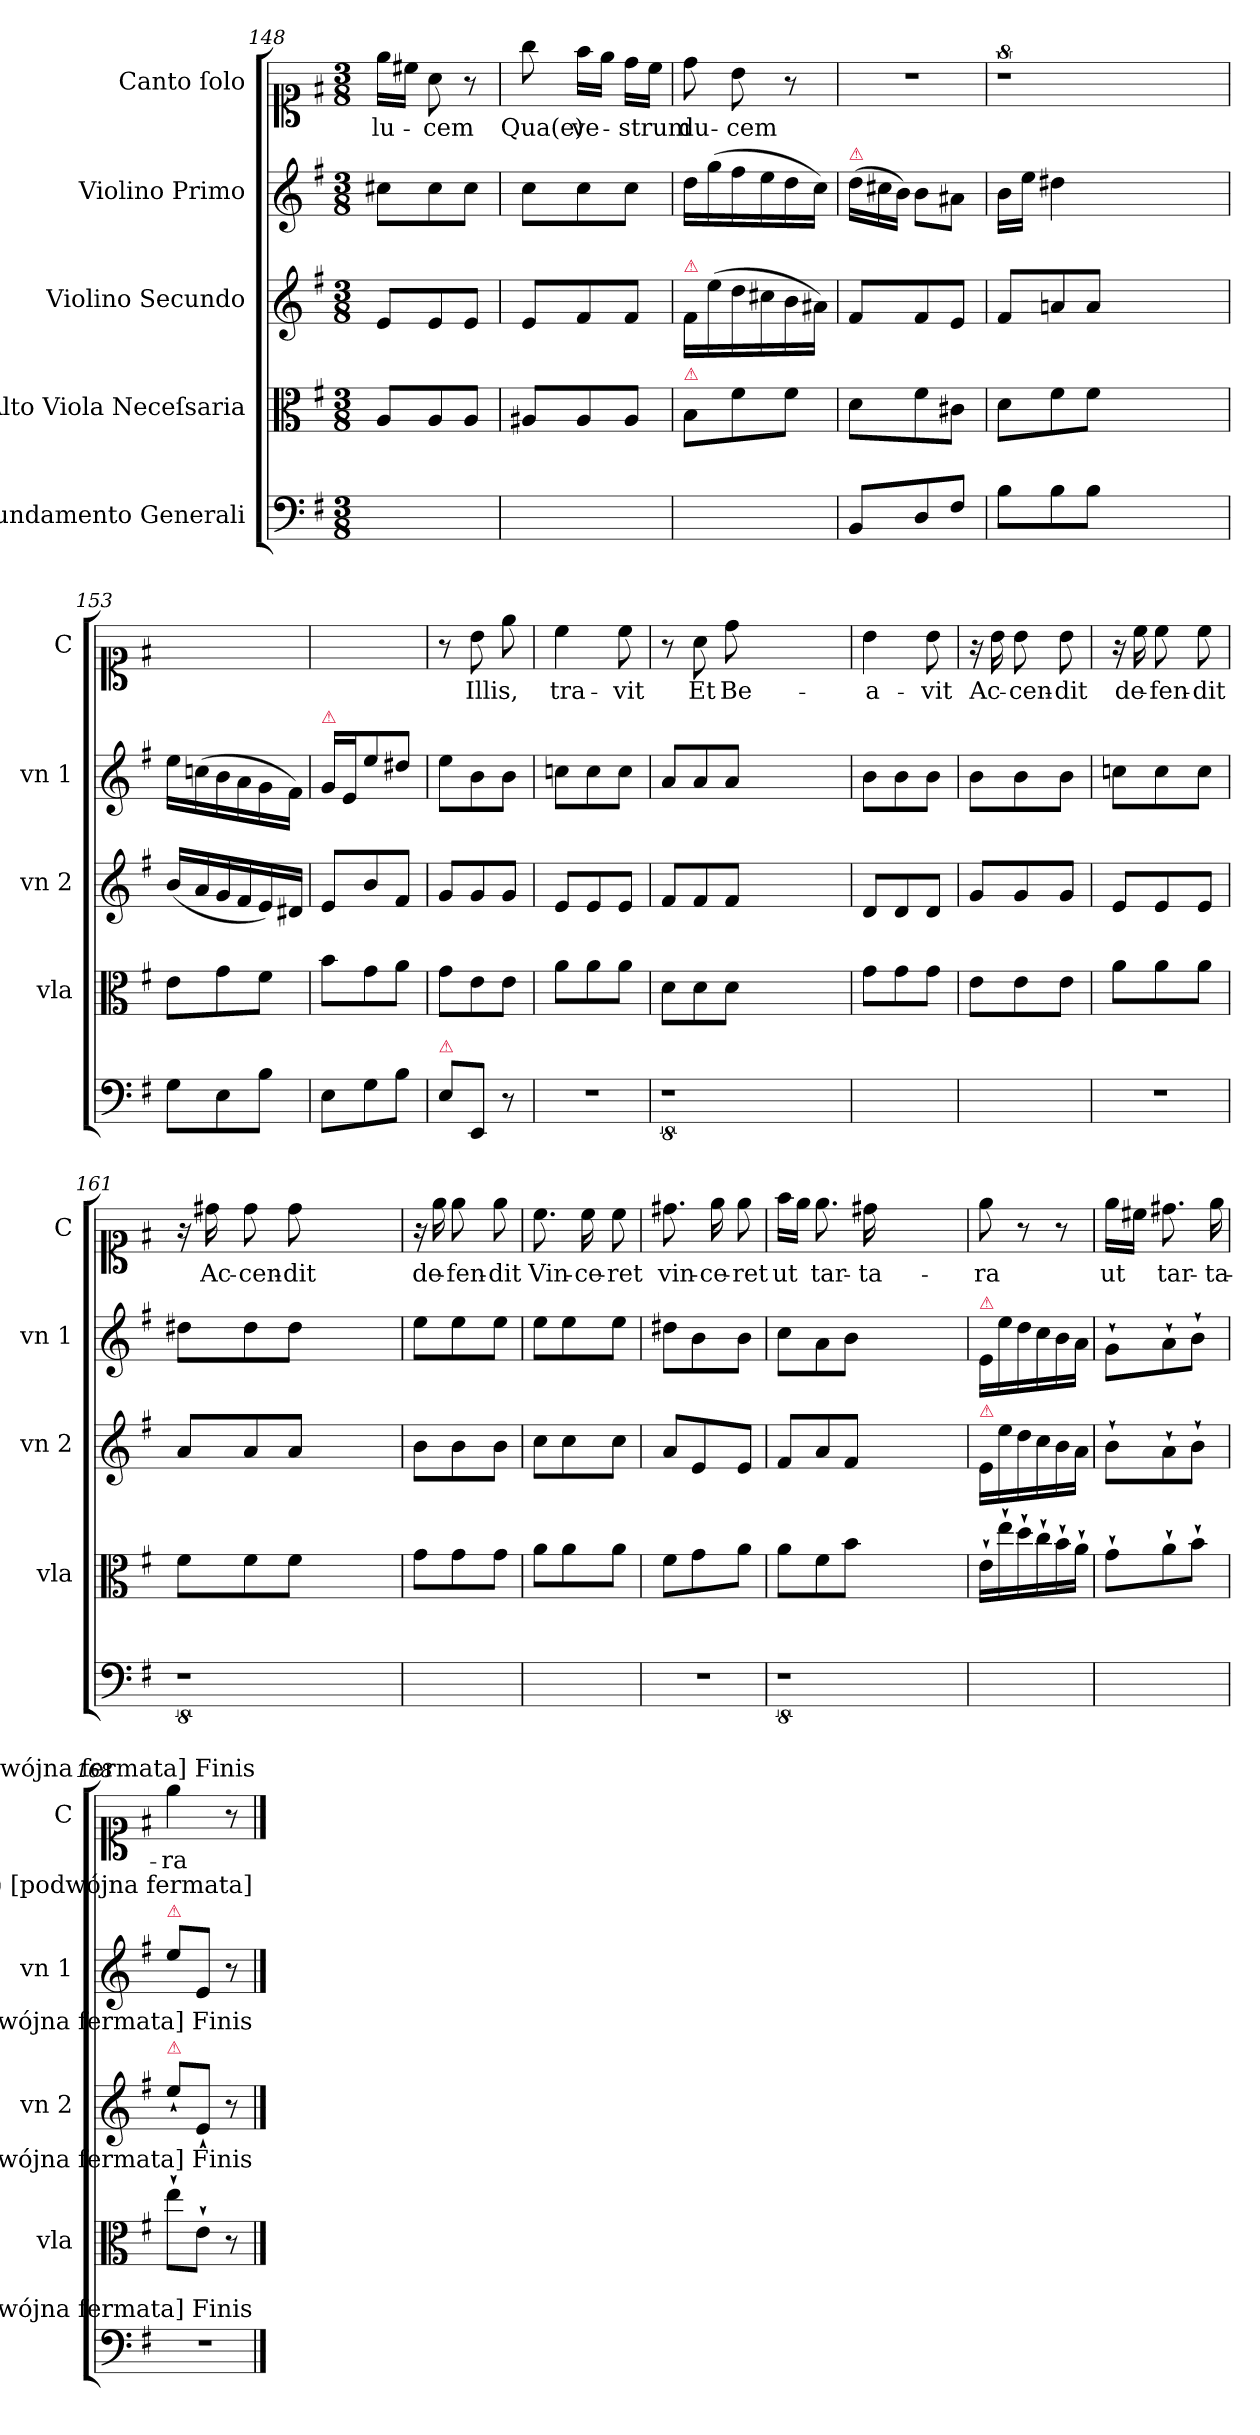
**kern	**kern	**kern	**kern	**dynam	**kern	**text
*part5	*part4	*part3	*part2	*part2	*part1	*part1
*staff5	*staff4	*staff3	*staff2	*staff2	*staff1	*staff1
*I"Fundamento Generali	*I"Alto Viola Neceſsaria	*I"Violino Secundo	*I"Violino Primo	*	*I"Canto ſolo	*
*	*I'vla	*I'vn 2	*I'vn 1	*	*I'C	*
*clefF4	*clefC3	*clefG2	*clefG2	*	*clefC1	*
*k[f#]	*k[f#]	*k[f#]	*k[f#]	*	*k[f#]	*
*M3/8	*M3/8	*M3/8	*M3/8	*	*M3/8	*
=148	=148	=148	=148	=148	=148	=148
4.ryy	8A/L	8e/L	8cc#X\L	.	16ee\LL	lu-
.	.	.	.	.	16cc#X\JJ	.
.	8A/	8e/	8cc#\	.	8a\	-cem
.	8A/J	8e/J	8cc#\J	.	8r	.
=149	=149	=149	=149	=149	=149	=149
4.ryy	8A#X/L	8e/L	8cc\L	.	8gg\	Qua(e)
.	8A#/	8f#/	8cc\	.	16ff#\LL	ve-
.	.	.	.	.	16ee\JJ	.
.	8A#/J	8f#/J	8cc\J	.	16dd\LL	-strum
.	.	.	.	.	16cc\JJ	.
=150	=150	=150	=150	=150	=150	=150
!	!	!LO:TX:a:color=crimson:t=⚠	!	!	!	!
!	!LO:TX:a:color=crimson:t=⚠	!	!	!	!	!
!	!	!	!	!LO:DY:a	!	!
4.ryy	8B/L	16f#/LL	16dd\LL	fo&colon;	8dd\	du-
.	.	(16ee\	(16gg\	.	.	.
.	8f#\	16dd\	16ff#\	.	8b\	-cem
.	.	16cc#X\	16ee\	.	.	.
.	8f#\J	16b\	16dd\	.	8r	.
.	.	16a#X\JJ)	16cc\JJ)	.	.	.
=151	=151	=151	=151	=151	=151	=151
*	*	*	*Xtuplet	*	*	*
!	!	!	!LO:TX:a:color=crimson:t=⚠	!	!	!
8BB/L	8d\L	8f#/L	(24dd\LL	.	4.r	.
.	.	.	24cc#X\	.	.	.
.	.	.	24b\JJ)	.	.	.
8D/	8f#\	8f#/	8b\L	.	.	.
8F#/J	8c#X\J	8e/J	8a#X\J	.	.	.
=152	=152	=152	=152	=152	=152	=152
8B\L	8d\L	8f#/L	16b\LL	.	8%9r	.
.	.	.	16ee\JJ	.	.	.
8B\	8f#\	8an/	4dd#X\	.	.	.
8B\J	8f#\J	8a/J	.	.	.	.
2.ryy	2.ryy	2.ryy	2.ryy	.	.	.
=153	=153	=153	=153	=153	=153	=153
8G\L	8e\L	(16b/LL	16ee\LL	.	4.ryy	.
.	.	16a/	(16ccn\	.	.	.
8E\	8g\	16g/	16b\	.	.	.
.	.	16f#/	16a\	.	.	.
8B\J	8f#\J	16e/)	16g\	.	.	.
.	.	16d#X/JJ	16f#\JJ)	.	.	.
=154	=154	=154	=154	=154	=154	=154
!	!	!	!LO:TX:a:color=crimson:t=⚠	!	!	!
8E\L	8b\L	8e/L	16g/LL	.	4.ryy	.
.	.	.	16e/J	.	.	.
8G\	8g\	8b/	8ee\	.	.	.
8B\J	8a\J	8f#/J	8dd#X\J	.	.	.
=155	=155	=155	=155	=155	=155	=155
!LO:TX:a:color=crimson:t=⚠	!	!	!	!	!	!
!	!	!	!	!LO:DY:a	!	!
8E\L	8g\L	8g/L	8ee\L	po&colon;	8r	.
8EE/J	8e\	8g/	8b\	.	8b\	Illis,
8r	8e\J	8g/J	8b\J	.	8ee\	.
=156	=156	=156	=156	=156	=156	=156
4.r	8a\L	8e/L	8ccn\L	.	4cc\	tra-
.	8a\	8e/	8cc\	.	.	.
.	8a\J	8e/J	8cc\J	.	8cc\	-vit
=157	=157	=157	=157	=157	=157	=157
8%9r	8d\L	8f#/L	8a/L	.	8r	.
.	8d\	8f#/	8a/	.	8a\	Et
.	8d\J	8f#/J	8a/J	.	8dd\	Be-
.	2.ryy	2.ryy	2.ryy	.	2.ryy	.
=158	=158	=158	=158	=158	=158	=158
4.ryy	8g\L	8d/L	8b\L	.	4b\	-a-
.	8g\	8d/	8b\	.	.	.
.	8g\J	8d/J	8b\J	.	8b\	-vit
=159	=159	=159	=159	=159	=159	=159
4.ryy	8e\L	8g/L	8b\L	.	16r	.
.	.	.	.	.	16b\	Ac-
.	8e\	8g/	8b\	.	8b\	-cen-
.	8e\J	8g/J	8b\J	.	8b\	-dit
=160	=160	=160	=160	=160	=160	=160
4.r	8a\L	8e/L	8ccn\L	.	16r	.
.	.	.	.	.	16cc\	de-
.	8a\	8e/	8cc\	.	8cc\	-fen-
.	8a\J	8e/J	8cc\J	.	8cc\	-dit
=161	=161	=161	=161	=161	=161	=161
8%9r	8f#\L	8a/L	8dd#X\L	.	16r	.
.	.	.	.	.	16dd#X\	Ac-
.	8f#\	8a/	8dd#\	.	8dd#\	-cen-
.	8f#\J	8a/J	8dd#\J	.	8dd#\	-dit
.	2.ryy	2.ryy	2.ryy	.	2.ryy	.
=162	=162	=162	=162	=162	=162	=162
4.ryy	8g\L	8b\L	8ee\L	.	16r	.
.	.	.	.	.	16ee\	de-
.	8g\	8b\	8ee\	.	8ee\	-fen-
.	8g\J	8b\J	8ee\J	.	8ee\	-dit
=163	=163	=163	=163	=163	=163	=163
4.ryy	8a\L	8cc\L	8ee\L	.	8.cc\	Vin-
.	8a\	8cc\	8ee\	.	.	.
.	.	.	.	.	16cc\	-ce-
.	8a\J	8cc\J	8ee\J	.	8cc\	-ret
=164	=164	=164	=164	=164	=164	=164
4.r	8f#\L	8a/L	8dd#X\L	.	8.dd#X\	vin-
.	8g\	8e/	8b\	.	.	.
.	.	.	.	.	16ee\	-ce-
.	8a\J	8e/J	8b\J	.	8ee\	-ret
=165	=165	=165	=165	=165	=165	=165
8%9r	8a\L	8f#/L	8cc\L	.	16ff#\LL	ut
.	.	.	.	.	16ee\JJ	.
.	8f#\	8a/	8a\	.	8.ee\	tar-
.	8b\J	8f#/J	8b\J	.	.	.
.	.	.	.	.	16dd#X\	-ta-
.	2.ryy	2.ryy	2.ryy	.	2.ryy	.
=166	=166	=166	=166	=166	=166	=166
!	!	!	!LO:TX:a:color=crimson:t=⚠	!	!	!
!	!	!LO:TX:a:color=crimson:t=⚠	!	!	!	!
!	!	!	!	!LO:DY:a	!	!
4.ryy	16e`\LL	16e/LL	16e/LL	fo&colon;	8ee\	-ra
.	16ee`\	16ee\	16ee\	.	.	.
.	16dd`\	16dd\	16dd\	.	8r	.
.	16cc`\	16cc\	16cc\	.	.	.
.	16b`\	16b\	16b\	.	8r	.
.	16a`\JJ	16a\JJ	16a\JJ	.	.	.
=167	=167	=167	=167	=167	=167	=167
4.ryy	8g`\L	8b`\L	8g`\L	.	16ee\LL	ut
.	.	.	.	.	16cc#X\JJ	.
.	8a`\	8a`\	8a`\	.	8.dd#X\	tar-
.	8b`\J	8b`\J	8b`\J	.	.	.
.	.	.	.	.	16ee\	-ta-
=168	=168	=168	=168	=168	=168	=168
!	!	!	!LO:TX:a:color=crimson:t=⚠	!	!	!
!	!	!LO:TX:a:color=crimson:t=⚠	!	!	!	!
4.r	8ee`\L	8ee`\L	8ee/L	.	4ee\	-ra
.	8e`\J	8e`/J	8e/J	.	.	.
.	8r	8r	8r	.	8r	.
!	!	!	!	!	!LO:TX:a:t=Da Capo usque ad Signum [podwójna fermata] Finis	!
!	!	!	!LO:TX:a:t=Da Capo usq(ue) ad signu(m) [podwójna fermata]	!	!	!
!	!	!LO:TX:a:t=Da Capo Usq(ue) ad Signu(m) [podwójna fermata] Finis	!	!	!	!
!	!LO:TX:a:t=Da Capo Usq(e) ad [podwójna fermata] Finis	!	!	!	!	!
!LO:TX:a:t=Da Capo Usq(ue) ad Signu(m) [podwójna fermata] Finis	!	!	!	!	!	!
==	==	==	==	==	==	==
*-	*-	*-	*-	*-	*-	*-
